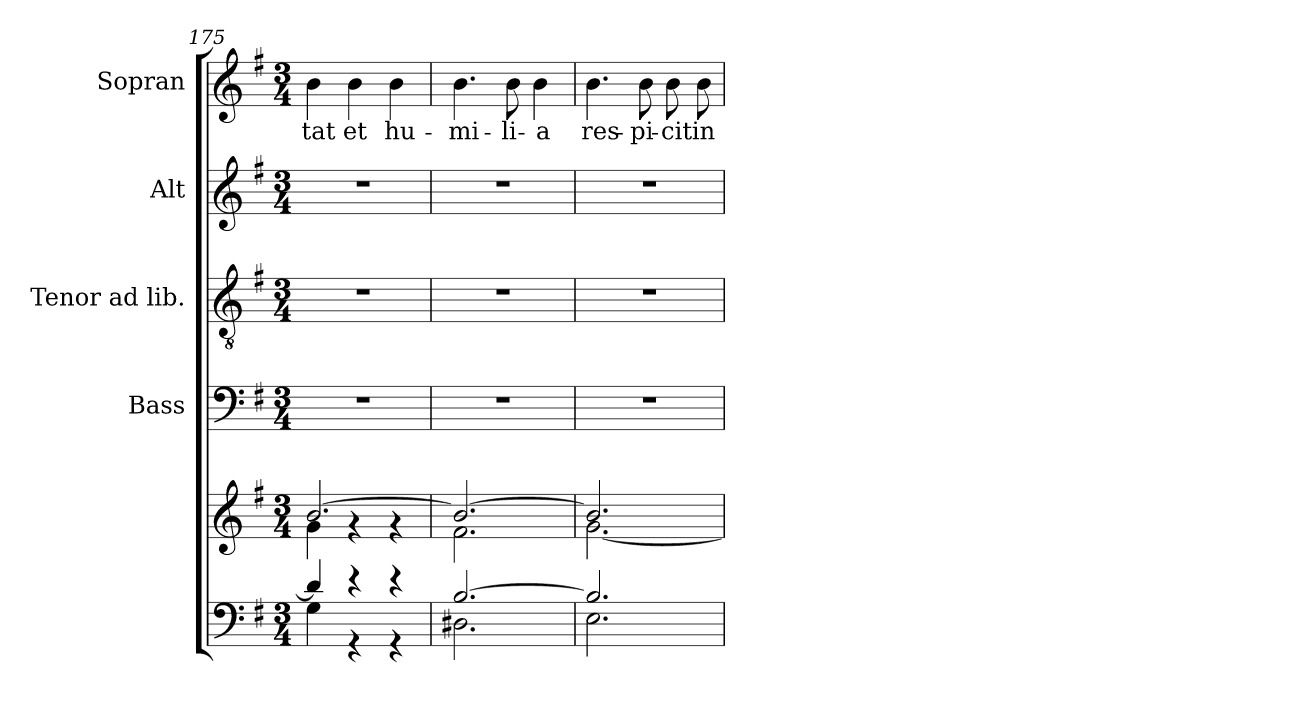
**kern	**kern	**kern	**kern	**kern	**kern	**text
*part5	*part5	*part4	*part3	*part2	*part1	*part1
*staff6	*staff5	*staff4	*staff3	*staff2	*staff1	*staff1
*	*	*I"Bass	*I"Tenor ad lib.	*I"Alt	*I"Sopran	*
*	*	*I'B.	*I'T.	*I'A.	*I'S.	*
*clefF4	*clefG2	*clefF4	*clefGv2	*clefG2	*clefG2	*
*k[f#]	*k[f#]	*k[f#]	*k[f#]	*k[f#]	*k[f#]	*
*G:	*G:	*G:	*G:	*G:	*G:	*
*M3/4	*M3/4	*M3/4	*M3/4	*M3/4	*M3/4	*
=175	=175	=175	=175	=175	=175	=175
*^	*^	*	*	*	*	*
!	!	!	!	!	!	!	!	!LO:LY:b
4d/]	4G\	[>2.b/	4g\	2.r	2.r	2.r	4b\	-tat
!	!	!	!	!	!	!	!	!LO:LY:b
4r	4r	.	4rf	.	.	.	4b\	et
!	!	!	!	!	!	!	!	!LO:LY:b
4r	4r	.	4rf	.	.	.	4b\	hu-
=176	=176	=176	=176	=176	=176	=176	=176	=176
!	!	!	!	!	!	!	!	!LO:LY:b
[>2.B/	2.D#X\	2.b/_	2.f#\	2.r	2.r	2.r	4.b\	-mi-
!	!	!	!	!	!	!	!	!LO:LY:b
.	.	.	.	.	.	.	8b\	-li-
!	!	!	!	!	!	!	!	!LO:LY:b
.	.	.	.	.	.	.	4b\	-a
=177	=177	=177	=177	=177	=177	=177	=177	=177
!	!	!	!	!	!	!	!	!LO:LY:b
2.B/]	2.E\	2.b/]	[<2.g\	2.r	2.r	2.r	4.b\	res-
!	!	!	!	!	!	!	!	!LO:LY:b
.	.	.	.	.	.	.	8b\	-pi-
!	!	!	!	!	!	!	!	!LO:LY:b
.	.	.	.	.	.	.	8b\	-cit
!	!	!	!	!	!	!	!	!LO:LY:b
.	.	.	.	.	.	.	8b\	in
*v	*v	*	*	*	*	*	*	*
*	*v	*v	*	*	*	*	*
=	=	=	=	=	=	=
*-	*-	*-	*-	*-	*-	*-
